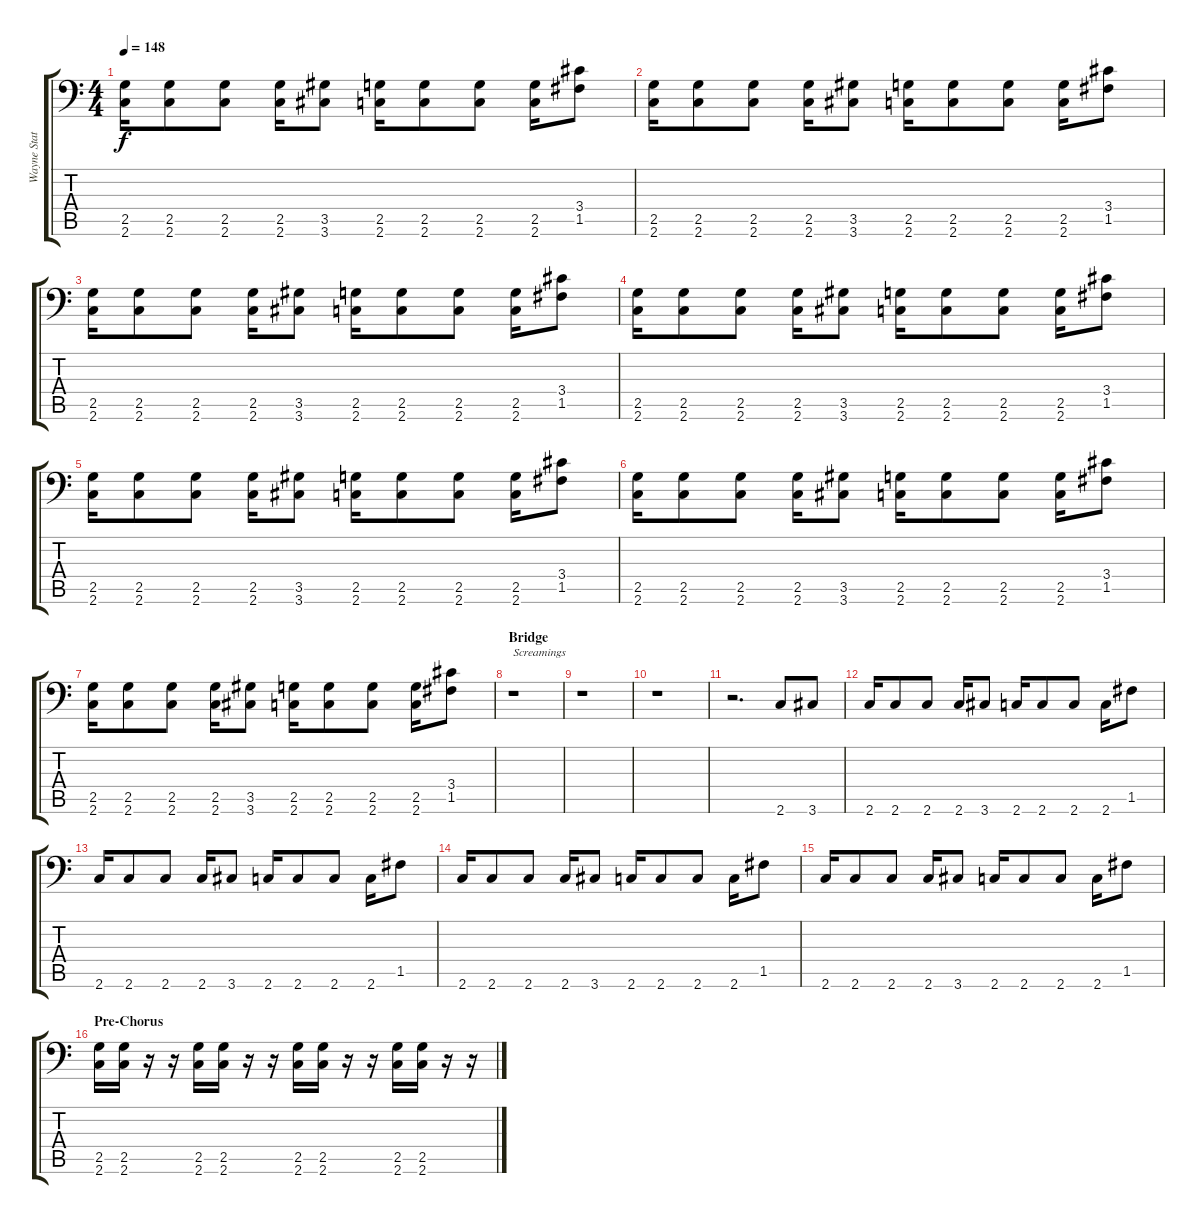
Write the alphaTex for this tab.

\track ("Wayne Static - Guitar" "Wayne Stat") {instrument distortionguitar}
\staff {score tabs}
\tuning (C4 G3 Eb3 Bb2 F2 Bb1) {hide}
\ts (4 4)
\tempo 148
\clef f4
\ks c
(2.5 2.6).16{dy f} (2.5 2.6).8 (2.5 2.6).8 (2.5 2.6).16 (3.5 3.6).8 (2.5 2.6).16 (2.5 2.6).8 (2.5 2.6).8 (2.5 2.6).16 (3.4 1.5).8 |
(2.5 2.6).16 (2.5 2.6).8 (2.5 2.6).8 (2.5 2.6).16 (3.5 3.6).8 (2.5 2.6).16 (2.5 2.6).8 (2.5 2.6).8 (2.5 2.6).16 (3.4 1.5).8 |
(2.5 2.6).16 (2.5 2.6).8 (2.5 2.6).8 (2.5 2.6).16 (3.5 3.6).8 (2.5 2.6).16 (2.5 2.6).8 (2.5 2.6).8 (2.5 2.6).16 (3.4 1.5).8 |
(2.5 2.6).16 (2.5 2.6).8 (2.5 2.6).8 (2.5 2.6).16 (3.5 3.6).8 (2.5 2.6).16 (2.5 2.6).8 (2.5 2.6).8 (2.5 2.6).16 (3.4 1.5).8 |
(2.5 2.6).16 (2.5 2.6).8 (2.5 2.6).8 (2.5 2.6).16 (3.5 3.6).8 (2.5 2.6).16 (2.5 2.6).8 (2.5 2.6).8 (2.5 2.6).16 (3.4 1.5).8 |
(2.5 2.6).16 (2.5 2.6).8 (2.5 2.6).8 (2.5 2.6).16 (3.5 3.6).8 (2.5 2.6).16 (2.5 2.6).8 (2.5 2.6).8 (2.5 2.6).16 (3.4 1.5).8 |
(2.5 2.6).16 (2.5 2.6).8 (2.5 2.6).8 (2.5 2.6).16 (3.5 3.6).8 (2.5 2.6).16 (2.5 2.6).8 (2.5 2.6).8 (2.5 2.6).16 (3.4 1.5).8 |
\section ("" "Bridge")
r.1{txt "Screamings"} |
r.1 |
r.1 |
r.2{d} 2.6.8 3.6.8 |
2.6.16 2.6.8 2.6.8 2.6.16 3.6.8 2.6.16 2.6.8 2.6.8 2.6.16 1.5.8 |
2.6.16 2.6.8 2.6.8 2.6.16 3.6.8 2.6.16 2.6.8 2.6.8 2.6.16 1.5.8 |
2.6.16 2.6.8 2.6.8 2.6.16 3.6.8 2.6.16 2.6.8 2.6.8 2.6.16 1.5.8 |
2.6.16 2.6.8 2.6.8 2.6.16 3.6.8 2.6.16 2.6.8 2.6.8 2.6.16 1.5.8 |
\section ("" "Pre-Chorus")
(2.5 2.6).16 (2.5 2.6).16 r.16 r.16 (2.5 2.6).16 (2.5 2.6).16 r.16 r.16 (2.5 2.6).16 (2.5 2.6).16 r.16 r.16 (2.5 2.6).16 (2.5 2.6).16 r.16 r.16
